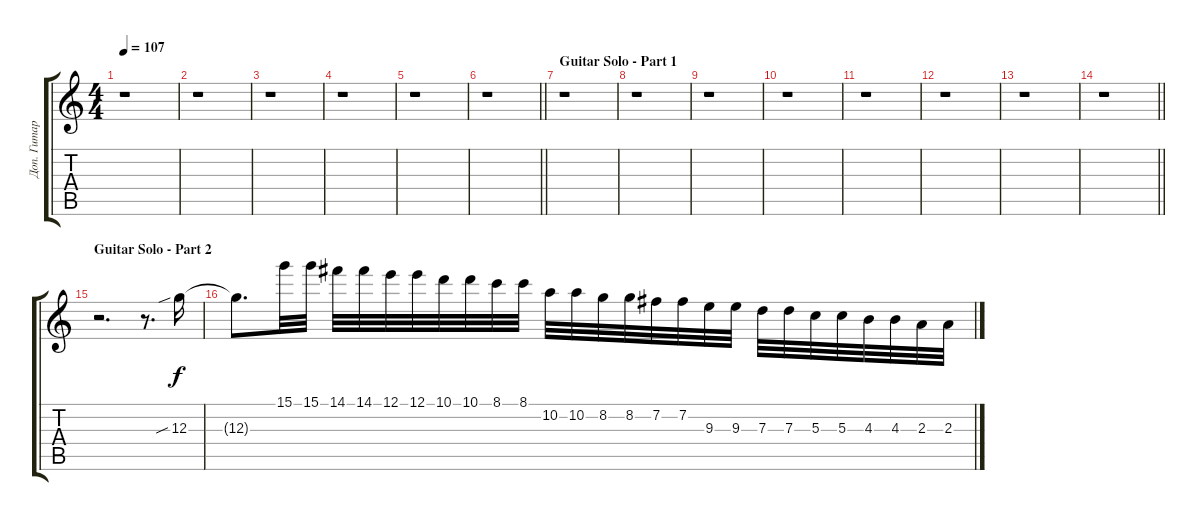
\track ("Доп. Гитара" "Доп. Гитар") {instrument distortionguitar}
\staff {score tabs}
\tuning (E4 B3 G3 D3 A2 E2) {hide}
\ts (4 4)
\tempo 107
\clef g2
\ks c
r.1{dy f} |
r.1 |
r.1 |
r.1 |
r.1 |
\barLineRight lightlight
r.1 |
\section ("" "Guitar Solo - Part 1")
r.1 |
r.1 |
r.1 |
r.1 |
r.1 |
r.1 |
r.1 |
\barLineRight lightlight
r.1 |
\section ("" "Guitar Solo - Part 2")
r.2{d} r.8{d} 12.3{sib}.16 |
12.3{t}.8{d} 15.1.32 15.1.32 14.1.32 14.1.32 12.1.32 12.1.32 10.1.32 10.1.32 8.1.32 8.1.32 10.2.32 10.2.32 8.2.32 8.2.32 7.2.32 7.2.32 9.3.32 9.3.32 7.3.32 7.3.32 5.3.32 5.3.32 4.3.32 4.3.32 2.3.32 2.3.32
